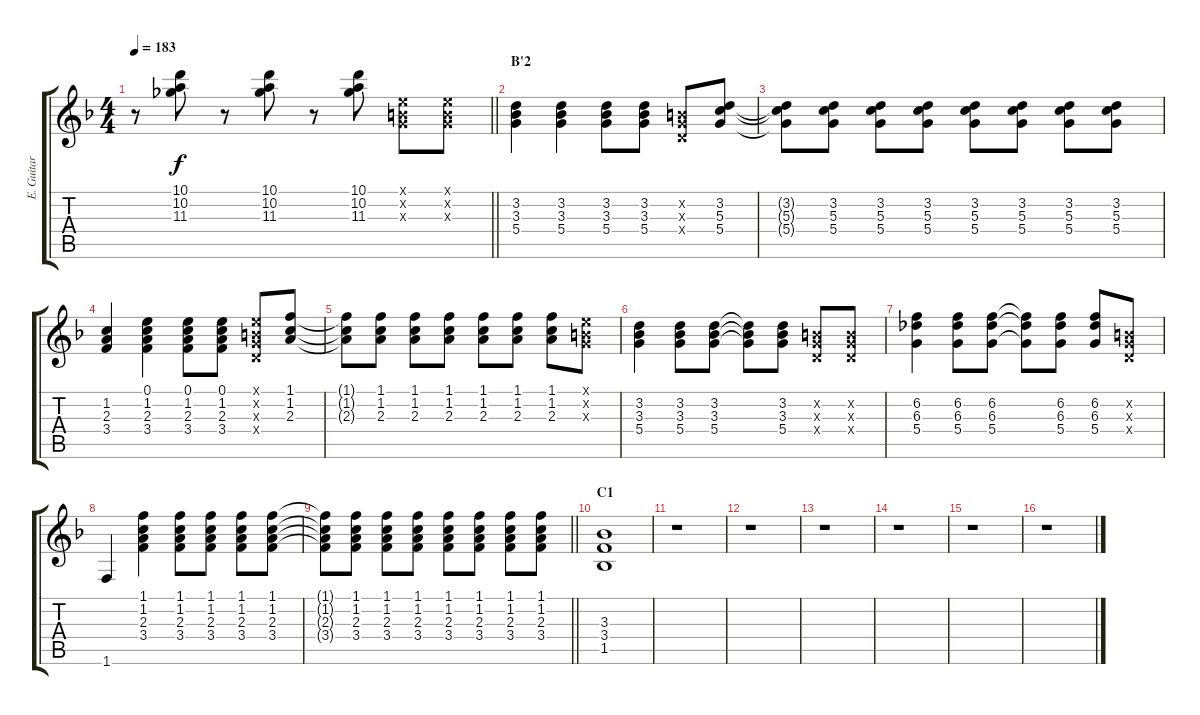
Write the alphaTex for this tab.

\track ("E. Guitar III" "E. Guitar ") {instrument overdrivenguitar}
\staff {score tabs}
\tuning (E4 B3 G3 D3 A2 E2) {hide}
\ts (4 4)
\tempo 183
\clef g2
\barLineRight lightlight
\ks f
r.8{dy f} (10.1 10.2 11.3).8 r.8 (10.1 10.2 11.3).8 r.8 (10.1 10.2 11.3).8 (0.1{x} 0.2{x} 0.3{x}).8 (0.1{x} 0.2{x} 0.3{x}).8 |
\section ("" "B'2")
(3.2 3.3 5.4).4 (3.2 3.3 5.4).4 (3.2 3.3 5.4).8 (3.2 3.3 5.4).8 (0.2{x} 0.3{x} 0.4{x}).8 (3.2 5.3 5.4).8 |
(3.2{t} 5.3{t} 5.4{t}).8 (3.2 5.3 5.4).8 (3.2 5.3 5.4).8 (3.2 5.3 5.4).8 (3.2 5.3 5.4).8 (3.2 5.3 5.4).8 (3.2 5.3 5.4).8 (3.2 5.3 5.4).8 |
(1.2 2.3 3.4).4 (0.1 1.2 2.3 3.4).4 (0.1 1.2 2.3 3.4).8 (0.1 1.2 2.3 3.4).8 (0.1{x} 0.2{x} 0.3{x} 0.4{x}).8 (1.1 1.2 2.3).8 |
(1.1{t} 1.2{t} 2.3{t}).8 (1.1 1.2 2.3).8 (1.1 1.2 2.3).8 (1.1 1.2 2.3).8 (1.1 1.2 2.3).8 (1.1 1.2 2.3).8 (1.1 1.2 2.3).8 (0.1{x} 0.2{x} 0.3{x}).8 |
(3.2 3.3 5.4).4 (3.2 3.3 5.4).8 (3.2 3.3 5.4).8 (3.2{t} 3.3{t} 5.4{t}).8 (3.2 3.3 5.4).8 (0.2{x} 0.3{x} 0.4{x}).8 (0.2{x} 0.3{x} 0.4{x}).8 |
(6.2 6.3 5.4).4 (6.2 6.3 5.4).8 (6.2 6.3 5.4).8 (6.2{t} 6.3{t} 5.4{t}).8 (6.2 6.3 5.4).8 (6.2 6.3 5.4).8 (0.2{x} 0.3{x} 0.4{x}).8 |
1.6.4 (1.1 1.2 2.3 3.4).4 (1.1 1.2 2.3 3.4).8 (1.1 1.2 2.3 3.4).8 (1.1 1.2 2.3 3.4).8 (1.1 1.2 2.3 3.4).8 |
\barLineRight lightlight
(1.1{t} 1.2{t} 2.3{t} 3.4{t}).8 (1.1 1.2 2.3 3.4).8 (1.1 1.2 2.3 3.4).8 (1.1 1.2 2.3 3.4).8 (1.1 1.2 2.3 3.4).8 (1.1 1.2 2.3 3.4).8 (1.1 1.2 2.3 3.4).8 (1.1 1.2 2.3 3.4).8 |
\section ("" "C1")
(3.3 3.4 1.5).1 |
r.1 |
r.1 |
r.1 |
r.1 |
r.1 |
r.1
